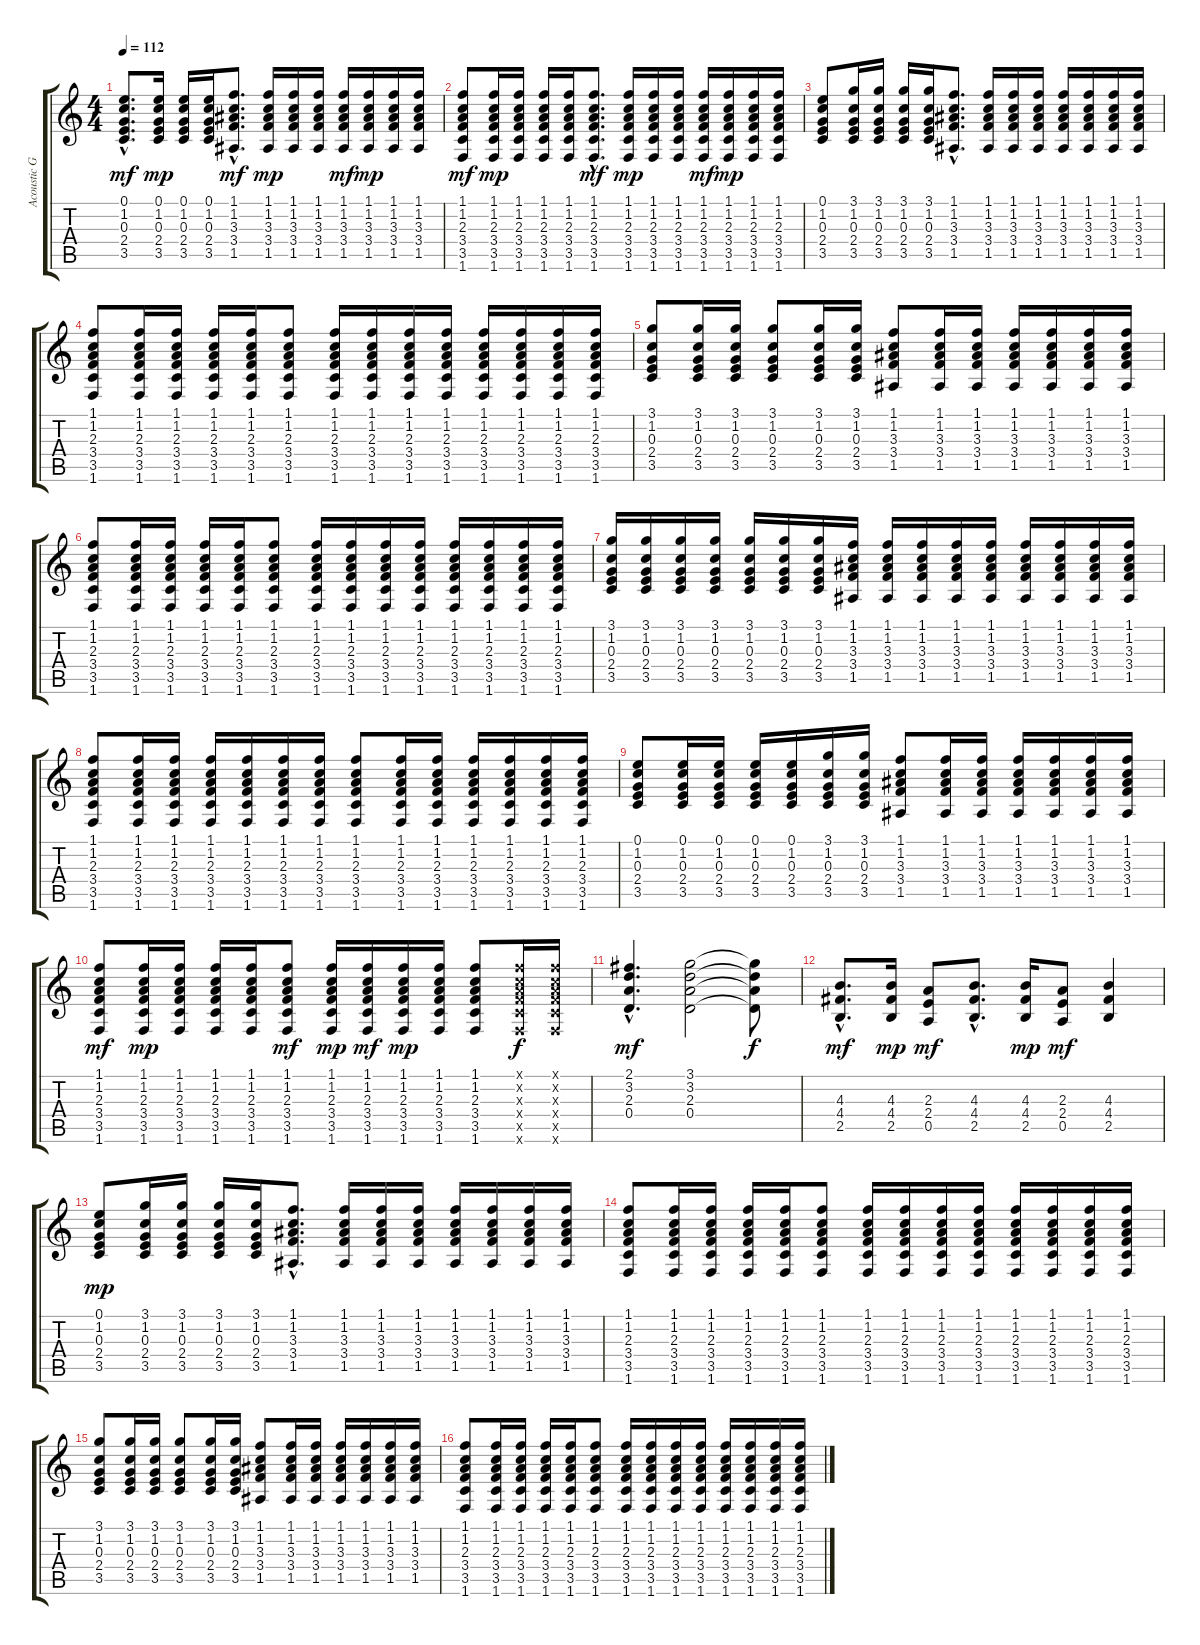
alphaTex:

\track ("Acoustic Guitar" "Acoustic G") {instrument acousticguitarsteel}
\staff {score tabs}
\tuning (E4 B3 G3 D3 A2 E2) {hide}
\ts (4 4)
\tempo 112
\clef g2
\ks c
(0.1{hac} 1.2{hac} 0.3{hac} 2.4{hac} 3.5{hac}).8{d dy mf} (0.1 1.2 0.3 2.4 3.5).16{dy mp} (0.1 1.2 0.3 2.4 3.5).16 (0.1 1.2 0.3 2.4 3.5).16 (1.1{hac} 1.2{hac} 3.3{hac} 3.4{hac} 1.5{hac}).8{d dy mf} (1.1 1.2 3.3 3.4 1.5).16{dy mp} (1.1 1.2 3.3 3.4 1.5).16 (1.1 1.2 3.3 3.4 1.5).16 (1.1 1.2 3.3 3.4 1.5).16{dy mf} (1.1 1.2 3.3 3.4 1.5).16{dy mp} (1.1 1.2 3.3 3.4 1.5).16 (1.1 1.2 3.3 3.4 1.5).16 |
(1.1 1.2 2.3 3.4 3.5 1.6).8{dy mf} (1.1 1.2 2.3 3.4 3.5 1.6).16{dy mp} (1.1 1.2 2.3 3.4 3.5 1.6).16 (1.1 1.2 2.3 3.4 3.5 1.6).16 (1.1 1.2 2.3 3.4 3.5 1.6).16 (1.1{hac} 1.2{hac} 2.3{hac} 3.4{hac} 3.5{hac} 1.6{hac}).8{d dy mf} (1.1 1.2 2.3 3.4 3.5 1.6).16{dy mp} (1.1 1.2 2.3 3.4 3.5 1.6).16 (1.1 1.2 2.3 3.4 3.5 1.6).16 (1.1 1.2 2.3 3.4 3.5 1.6).16{dy mf} (1.1 1.2 2.3 3.4 3.5 1.6).16{dy mp} (1.1 1.2 2.3 3.4 3.5 1.6).16 (1.1 1.2 2.3 3.4 3.5 1.6).16 |
(0.1 1.2 0.3 2.4 3.5).8 (3.1 1.2 0.3 2.4 3.5).16 (3.1 1.2 0.3 2.4 3.5).16 (3.1 1.2 0.3 2.4 3.5).16 (3.1 1.2 0.3 2.4 3.5).16 (1.1{hac} 1.2{hac} 3.3{hac} 3.4{hac} 1.5{hac}).8{d} (1.1 1.2 3.3 3.4 1.5).16 (1.1 1.2 3.3 3.4 1.5).16 (1.1 1.2 3.3 3.4 1.5).16 (1.1 1.2 3.3 3.4 1.5).16 (1.1 1.2 3.3 3.4 1.5).16 (1.1 1.2 3.3 3.4 1.5).16 (1.1 1.2 3.3 3.4 1.5).16 |
(1.1 1.2 2.3 3.4 3.5 1.6).8 (1.1 1.2 2.3 3.4 3.5 1.6).16 (1.1 1.2 2.3 3.4 3.5 1.6).16 (1.1 1.2 2.3 3.4 3.5 1.6).16 (1.1 1.2 2.3 3.4 3.5 1.6).16 (1.1 1.2 2.3 3.4 3.5 1.6).8 (1.1 1.2 2.3 3.4 3.5 1.6).16 (1.1 1.2 2.3 3.4 3.5 1.6).16 (1.1 1.2 2.3 3.4 3.5 1.6).16 (1.1 1.2 2.3 3.4 3.5 1.6).16 (1.1 1.2 2.3 3.4 3.5 1.6).16 (1.1 1.2 2.3 3.4 3.5 1.6).16 (1.1 1.2 2.3 3.4 3.5 1.6).16 (1.1 1.2 2.3 3.4 3.5 1.6).16 |
(3.1 1.2 0.3 2.4 3.5).8 (3.1 1.2 0.3 2.4 3.5).16 (3.1 1.2 0.3 2.4 3.5).16 (3.1 1.2 0.3 2.4 3.5).8 (3.1 1.2 0.3 2.4 3.5).16 (3.1 1.2 0.3 2.4 3.5).16 (1.1 1.2 3.3 3.4 1.5).8 (1.1 1.2 3.3 3.4 1.5).16 (1.1 1.2 3.3 3.4 1.5).16 (1.1 1.2 3.3 3.4 1.5).16 (1.1 1.2 3.3 3.4 1.5).16 (1.1 1.2 3.3 3.4 1.5).16 (1.1 1.2 3.3 3.4 1.5).16 |
(1.1 1.2 2.3 3.4 3.5 1.6).8 (1.1 1.2 2.3 3.4 3.5 1.6).16 (1.1 1.2 2.3 3.4 3.5 1.6).16 (1.1 1.2 2.3 3.4 3.5 1.6).16 (1.1 1.2 2.3 3.4 3.5 1.6).16 (1.1 1.2 2.3 3.4 3.5 1.6).8 (1.1 1.2 2.3 3.4 3.5 1.6).16 (1.1 1.2 2.3 3.4 3.5 1.6).16 (1.1 1.2 2.3 3.4 3.5 1.6).16 (1.1 1.2 2.3 3.4 3.5 1.6).16 (1.1 1.2 2.3 3.4 3.5 1.6).16 (1.1 1.2 2.3 3.4 3.5 1.6).16 (1.1 1.2 2.3 3.4 3.5 1.6).16 (1.1 1.2 2.3 3.4 3.5 1.6).16 |
(3.1 1.2 0.3 2.4 3.5).16 (3.1 1.2 0.3 2.4 3.5).16 (3.1 1.2 0.3 2.4 3.5).16 (3.1 1.2 0.3 2.4 3.5).16 (3.1 1.2 0.3 2.4 3.5).16 (3.1 1.2 0.3 2.4 3.5).16 (3.1 1.2 0.3 2.4 3.5).16 (1.1 1.2 3.3 3.4 1.5).16 (1.1 1.2 3.3 3.4 1.5).16 (1.1 1.2 3.3 3.4 1.5).16 (1.1 1.2 3.3 3.4 1.5).16 (1.1 1.2 3.3 3.4 1.5).16 (1.1 1.2 3.3 3.4 1.5).16 (1.1 1.2 3.3 3.4 1.5).16 (1.1 1.2 3.3 3.4 1.5).16 (1.1 1.2 3.3 3.4 1.5).16 |
(1.1 1.2 2.3 3.4 3.5 1.6).8 (1.1 1.2 2.3 3.4 3.5 1.6).16 (1.1 1.2 2.3 3.4 3.5 1.6).16 (1.1 1.2 2.3 3.4 3.5 1.6).16 (1.1 1.2 2.3 3.4 3.5 1.6).16 (1.1 1.2 2.3 3.4 3.5 1.6).16 (1.1 1.2 2.3 3.4 3.5 1.6).16 (1.1 1.2 2.3 3.4 3.5 1.6).8 (1.1 1.2 2.3 3.4 3.5 1.6).16 (1.1 1.2 2.3 3.4 3.5 1.6).16 (1.1 1.2 2.3 3.4 3.5 1.6).16 (1.1 1.2 2.3 3.4 3.5 1.6).16 (1.1 1.2 2.3 3.4 3.5 1.6).16 (1.1 1.2 2.3 3.4 3.5 1.6).16 |
(0.1 1.2 0.3 2.4 3.5).8 (0.1 1.2 0.3 2.4 3.5).16 (0.1 1.2 0.3 2.4 3.5).16 (0.1 1.2 0.3 2.4 3.5).16 (0.1 1.2 0.3 2.4 3.5).16 (3.1 1.2 0.3 2.4 3.5).16 (3.1 1.2 0.3 2.4 3.5).16 (1.1 1.2 3.3 3.4 1.5).8 (1.1 1.2 3.3 3.4 1.5).16 (1.1 1.2 3.3 3.4 1.5).16 (1.1 1.2 3.3 3.4 1.5).16 (1.1 1.2 3.3 3.4 1.5).16 (1.1 1.2 3.3 3.4 1.5).16 (1.1 1.2 3.3 3.4 1.5).16 |
(1.1 1.2 2.3 3.4 3.5 1.6).8{dy mf} (1.1 1.2 2.3 3.4 3.5 1.6).16{dy mp} (1.1 1.2 2.3 3.4 3.5 1.6).16 (1.1 1.2 2.3 3.4 3.5 1.6).16 (1.1 1.2 2.3 3.4 3.5 1.6).16 (1.1 1.2 2.3 3.4 3.5 1.6).8{dy mf} (1.1 1.2 2.3 3.4 3.5 1.6).16{dy mp} (1.1 1.2 2.3 3.4 3.5 1.6).16{dy mf} (1.1 1.2 2.3 3.4 3.5 1.6).16{dy mp} (1.1 1.2 2.3 3.4 3.5 1.6).16 (1.1 1.2 2.3 3.4 3.5 1.6).8 (1.1{x} 1.2{x} 2.3{x} 3.4{x} 3.5{x} 1.6{x}).16{dy f} (1.1{x} 1.2{x} 2.3{x} 3.4{x} 3.5{x} 1.6{x}).16 |
(2.1{hac} 3.2{hac} 2.3{hac} 0.4{hac}).4{d dy mf} (3.1 3.2 2.3 0.4).2 (3.1{t} 3.2{t} 2.3{t} 0.4{t}).8{dy f} |
(4.3{hac} 4.4{hac} 2.5{hac}).8{d dy mf} (4.3 4.4 2.5).16{dy mp} (2.3 2.4 0.5).8{dy mf} (4.3{hac} 4.4{hac} 2.5{hac}).8{d} (4.3 4.4 2.5).16{dy mp} (2.3 2.4 0.5).8{dy mf} (4.3 4.4 2.5).4 |
(0.1 1.2 0.3 2.4 3.5).8{dy mp} (3.1 1.2 0.3 2.4 3.5).16 (3.1 1.2 0.3 2.4 3.5).16 (3.1 1.2 0.3 2.4 3.5).16 (3.1 1.2 0.3 2.4 3.5).16 (1.1{hac} 1.2{hac} 3.3{hac} 3.4{hac} 1.5{hac}).8{d} (1.1 1.2 3.3 3.4 1.5).16 (1.1 1.2 3.3 3.4 1.5).16 (1.1 1.2 3.3 3.4 1.5).16 (1.1 1.2 3.3 3.4 1.5).16 (1.1 1.2 3.3 3.4 1.5).16 (1.1 1.2 3.3 3.4 1.5).16 (1.1 1.2 3.3 3.4 1.5).16 |
(1.1 1.2 2.3 3.4 3.5 1.6).8 (1.1 1.2 2.3 3.4 3.5 1.6).16 (1.1 1.2 2.3 3.4 3.5 1.6).16 (1.1 1.2 2.3 3.4 3.5 1.6).16 (1.1 1.2 2.3 3.4 3.5 1.6).16 (1.1 1.2 2.3 3.4 3.5 1.6).8 (1.1 1.2 2.3 3.4 3.5 1.6).16 (1.1 1.2 2.3 3.4 3.5 1.6).16 (1.1 1.2 2.3 3.4 3.5 1.6).16 (1.1 1.2 2.3 3.4 3.5 1.6).16 (1.1 1.2 2.3 3.4 3.5 1.6).16 (1.1 1.2 2.3 3.4 3.5 1.6).16 (1.1 1.2 2.3 3.4 3.5 1.6).16 (1.1 1.2 2.3 3.4 3.5 1.6).16 |
(3.1 1.2 0.3 2.4 3.5).8 (3.1 1.2 0.3 2.4 3.5).16 (3.1 1.2 0.3 2.4 3.5).16 (3.1 1.2 0.3 2.4 3.5).8 (3.1 1.2 0.3 2.4 3.5).16 (3.1 1.2 0.3 2.4 3.5).16 (1.1 1.2 3.3 3.4 1.5).8 (1.1 1.2 3.3 3.4 1.5).16 (1.1 1.2 3.3 3.4 1.5).16 (1.1 1.2 3.3 3.4 1.5).16 (1.1 1.2 3.3 3.4 1.5).16 (1.1 1.2 3.3 3.4 1.5).16 (1.1 1.2 3.3 3.4 1.5).16 |
(1.1 1.2 2.3 3.4 3.5 1.6).8 (1.1 1.2 2.3 3.4 3.5 1.6).16 (1.1 1.2 2.3 3.4 3.5 1.6).16 (1.1 1.2 2.3 3.4 3.5 1.6).16 (1.1 1.2 2.3 3.4 3.5 1.6).16 (1.1 1.2 2.3 3.4 3.5 1.6).8 (1.1 1.2 2.3 3.4 3.5 1.6).16 (1.1 1.2 2.3 3.4 3.5 1.6).16 (1.1 1.2 2.3 3.4 3.5 1.6).16 (1.1 1.2 2.3 3.4 3.5 1.6).16 (1.1 1.2 2.3 3.4 3.5 1.6).16 (1.1 1.2 2.3 3.4 3.5 1.6).16 (1.1 1.2 2.3 3.4 3.5 1.6).16 (1.1 1.2 2.3 3.4 3.5 1.6).16
